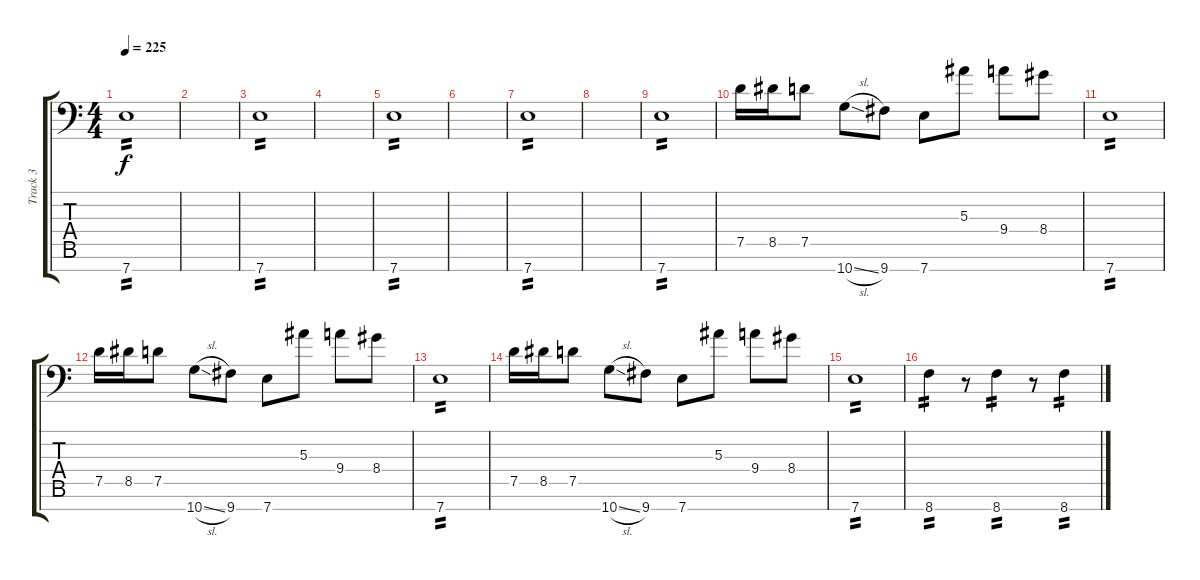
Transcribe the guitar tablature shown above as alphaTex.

\track ("Track 3" "Track 3") {instrument distortionguitar}
\staff {score tabs}
\tuning (D4 A3 F3 C3 G2 D2 A1) {hide}
\ts (4 4)
\tempo 225
\clef f4
\ks c
7.7.1{tp 2 dy f} |
|
7.7.1{tp 2} |
|
7.7.1{tp 2} |
|
7.7.1{tp 2} |
|
7.7.1{tp 2} |
7.5.16 8.5.16 7.5.8 10.7{sl}.8 9.7.8 7.7.8 5.3.8 9.4.8 8.4.8 |
7.7.1{tp 2} |
7.5.16 8.5.16 7.5.8 10.7{sl}.8 9.7.8 7.7.8 5.3.8 9.4.8 8.4.8 |
7.7.1{tp 2} |
7.5.16 8.5.16 7.5.8 10.7{sl}.8 9.7.8 7.7.8 5.3.8 9.4.8 8.4.8 |
7.7.1{tp 2} |
8.7.4{tp 2} r.8 8.7.4{tp 2} r.8 8.7.4{tp 2}
